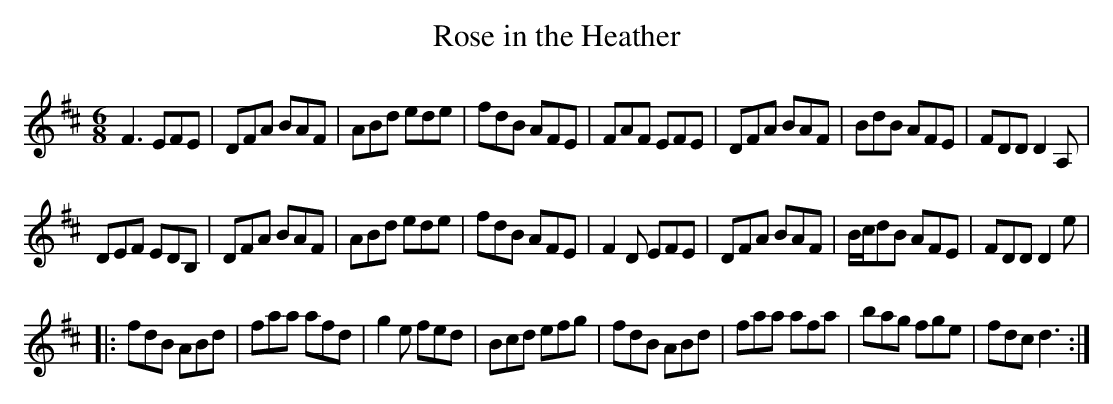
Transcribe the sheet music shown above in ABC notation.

X:1
T:Rose in the Heather
M:6/8
L:1/8
K:D
F3 EFE|DFA BAF|ABd ede|fdB AFE|\
FAF EFE|DFA BAF| BdB AFE|FDD D2 A,|
DEF EDB,|DFA BAF|ABd ede|fdB AFE|\
F2 D EFE|DFA BAF|B/c/dB AFE|FDD D2 e |
|:fdB ABd|faa afd|g2 e fed|Bcd efg|\
fdB ABd|faa afa|bag fge|fdc d3 :|
